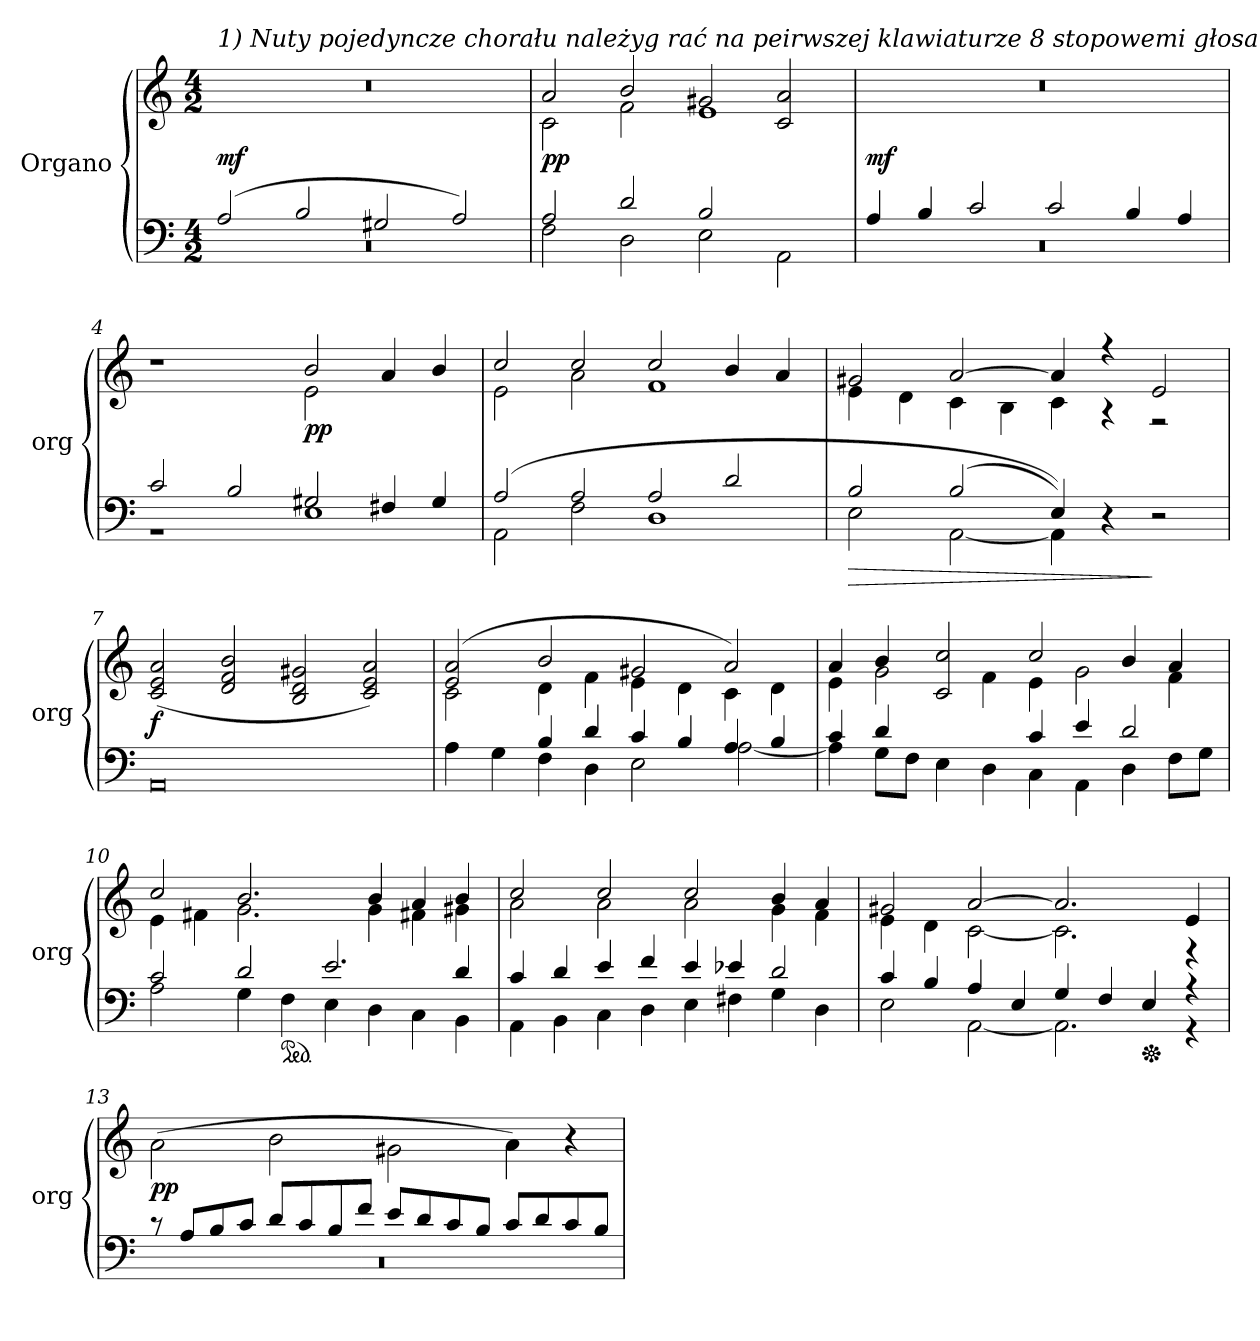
**kern	**dynam	**kern	**dynam
*part2	*part2	*part1	*part1
*staff2	*staff2	*staff1	*staff1
*I"Organo	*	*I"Organo	*
*I'org	*	*I'org	*
*clefF4	*	*clefG2	*
*k[]	*	*k[]	*
*a:	*	*a:	*
*M4/2	*	*M4/2	*
=1	=1	=1	=1
*^	*	*	*
!	!	!	!LO:TX:a:i:t=1) Nuty pojedyncze chorału należyg rać na peirwszej klawiaturze 8 stopowemi głosami, akordy zaś przenosić na drugą. / Die einfachen Noten des Chorals soll man auf dem ersten Manual mit 8 Fussstimmen spielen, die Akkorde aber ubertrage man auf das zweite Manual.	!
(2A/	0r	.	0r	mf
2B/	.	.	.	.
2G#X/	.	.	.	.
2A/)	.	.	.	.
=2	=2	=2	=2	=2
*	*	*	*^	*
2A/	2F\	.	2a/	2c\	pp
2d/	2D\	.	2b/	2f\	.
2B/	2E\	.	2g#X/	1e	.
2ryy	2AA\	.	2c/ 2a/	.	.
*	*	*	*v	*v	*
=3	=3	=3	=3	=3
4A/	0r	.	0r	mf
4B/	.	.	.	.
2c/	.	.	.	.
2c/	.	.	.	.
4B/	.	.	.	.
4A/	.	.	.	.
=4	=4	=4	=4	=4
*	*	*	*^	*
2c/	1r	.	1r	1ryy	.
2B/	.	.	.	.	.
2G#X/	1E	.	2b/	2e\	pp
4F#X/	.	.	4a/	2ryy	.
4G#/	.	.	4b/	.	.
=5	=5	=5	=5	=5	=5
(2A/	2AA\	.	2cc/	2e\	.
2A/	2F\	.	2cc/	2a\	.
2A/	1D	.	2cc/	1f	.
2d/	.	.	4b/	.	.
.	.	.	4a/	.	.
=6	=6	=6	=6	=6	=6
!	!	!LO:HP:b	!	!	!
2B/	2E\	>	2g#X/	4e\	.
.	.	.	.	4d\	.
(2B/	[2AA\	.	[2a/	4c\	.
.	.	.	.	4B\	.
4E/))	4AA\]	.	4a/]	4c\	.
4r	4ryy	.	4r	4r	.
2r	2ryy	]	2e/	2r	.
=7	=7	=7	=7	=7	=7
!	!	!	!LO:TX:a:i:t=2) Na pierwszej klawiaturze wzmocnionej. / Erstes Manual verstarkt	!	!
*v	*v	*	*	*	*
*	*	*v	*v	*
0AA	.	(2c/ 2e/ 2a/	f
.	.	2d/ 2f/ 2b/	.
.	.	2B/ 2d/ 2g#X/	.
.	.	2c/ 2e/ 2a/)	.
=8	=8	=8	=8
*^	*	*^	*
2ryy	4A\	.	(>2e/ 2a/	2c\	.
.	4G\	.	.	.	.
4B/	4F\	.	2b/	4d\	.
4d/	4D\	.	.	4f\	.
4c/	2E\	.	2g#X/	4e\	.
4B/	.	.	.	4d\	.
4A/	[2A\	.	2a/)	4c\	.
4B/	.	.	.	4d\	.
=9	=9	=9	=9	=9	=9
4c/	4A\]	.	4a/	4e\	.
4d/	8G\L	.	4b/	2g\	.
.	8F\J	.	.	.	.
2ryy	4E\	.	2c/ 2cc/	.	.
.	4D\	.	.	4f\	.
4c/	4C\	.	2cc/	4e\	.
4e/	4AA\	.	.	2g\	.
2d/	4D\	.	4b/	.	.
.	8F\L	.	4a/	4f\	.
.	8G\J	.	.	.	.
=10	=10	=10	=10	=10	=10
2c/	2A\	.	2cc/	4e\	.
.	.	.	.	4f#X\	.
2d/	4G\	.	2.b/	2.g\	.
*ped	*	*	*	*	*
.	4F\	.	.	.	.
2.e/	4E\	.	.	.	.
.	4D\	.	4b/	4g\	.
.	4C\	.	4a/	4f#X\	.
4d/	4BB\	.	4b/	4g#X\	.
=11	=11	=11	=11	=11	=11
4c/	4AA\	.	2cc/	2a\	.
4d/	4BB\	.	.	.	.
4e/	4C\	.	2cc/	2a\	.
4f/	4D\	.	.	.	.
4e/	4E\	.	2cc/	2a\	.
4e-X/	4F#X\	.	.	.	.
2d/	4G\	.	4b/	4g\	.
.	4D\	.	4a/	4f\	.
=12	=12	=12	=12	=12	=12
4c/	2E\	.	2g#X/	4e\	.
4B/	.	.	.	4d\	.
4A/	[2AA\	.	[2a/	[2c\	.
4E/	.	.	.	.	.
4G/	2.AA\]	.	2.a/]	2.c\]	.
4F/	.	.	.	.	.
*Xped	*	*	*	*	*
4E/	.	.	.	.	.
4r	4r	.	4e/	4r	.
=13	=13	=13	=13	=13	=13
!	!	!	!LO:TX:a:i:t=3) na drugiej klawiaturze / zweites Manual	!	!
!	!	!	!LO:TX:a:i:t=dolce	!	!
*	*	*	*v	*v	*
8r	0r	.	(<2a\	pp
8A/L	.	.	.	.
8B/	.	.	.	.
8c/J	.	.	.	.
8d/L	.	.	2b\	.
8c/	.	.	.	.
8B/	.	.	.	.
8f/J	.	.	.	.
8e/L	.	.	2g#X\	.
8d/	.	.	.	.
8c/	.	.	.	.
8B/J	.	.	.	.
8c/L	.	.	4a\)	.
8d/	.	.	.	.
8c/	.	.	4r	.
8B/J	.	.	.	.
*v	*v	*	*	*
=	=	=	=
*-	*-	*-	*-
